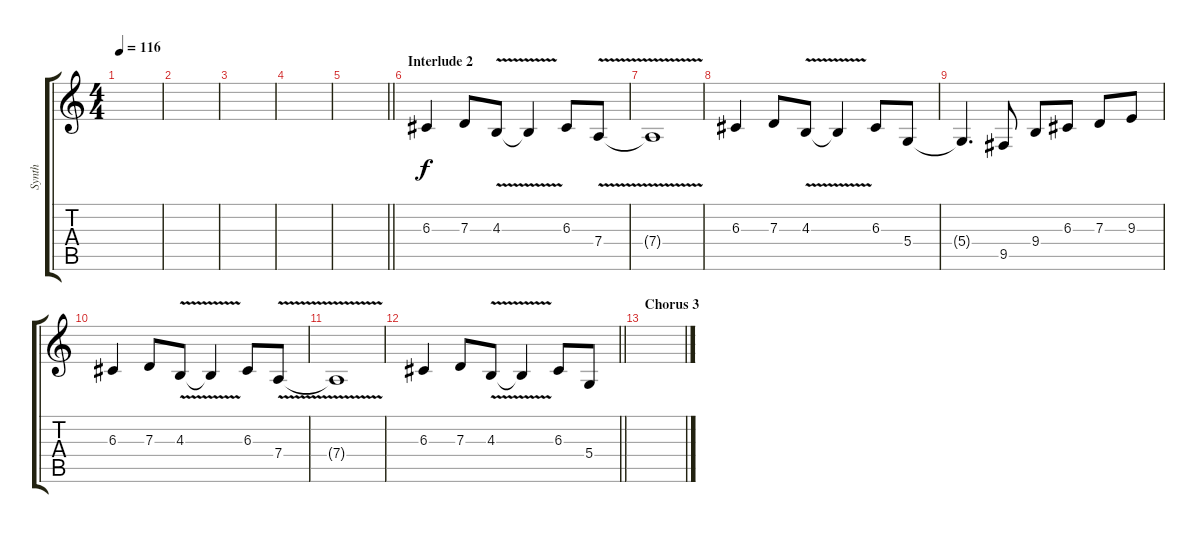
\track ("Synth" "Synth") {instrument lead1square}
\staff {score tabs}
\tuning (E4 B3 G3 D3 A2 E2) {hide}
\ts (4 4)
\tempo 116
\clef g2
\ks c
|
|
|
|
\barLineRight lightlight
|
\section ("" "Interlude 2")
6.3.4 7.3.8 4.3{v}.8 4.3{t}.4 6.3.8 7.4{v}.8 |
7.4{t}.1 |
6.3.4 7.3.8 4.3{v}.8 4.3{t}.4 6.3.8 5.4.8 |
5.4{t}.4{d} 9.5.8 9.4.8 6.3.8 7.3.8 9.3.8 |
6.3.4 7.3.8 4.3{v}.8 4.3{t}.4 6.3.8 7.4{v}.8 |
7.4{t}.1 |
\barLineRight lightlight
6.3.4 7.3.8 4.3{v}.8 4.3{t}.4 6.3.8 5.4.8 |
\section ("" "Chorus 3")
